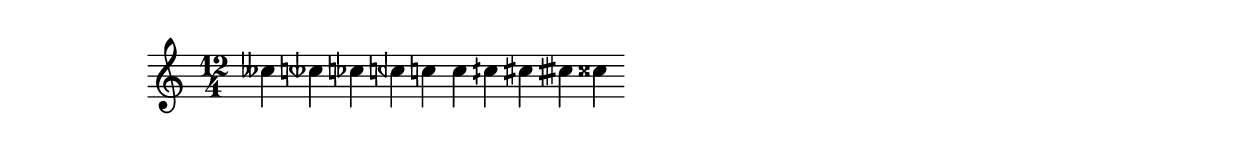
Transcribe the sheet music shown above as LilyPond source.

\header {

  texidoc = "Quarter tone notation is supported, including
    threequarters flat."
}
\version "2.11.51"
\layout { ragged-right = ##t }

\relative c'' {
  \time 12/4 
  ceses4
  ceseh
  ces
  ceh
  c
  c
  cih
  cis 
  cisih
  cisis
}
